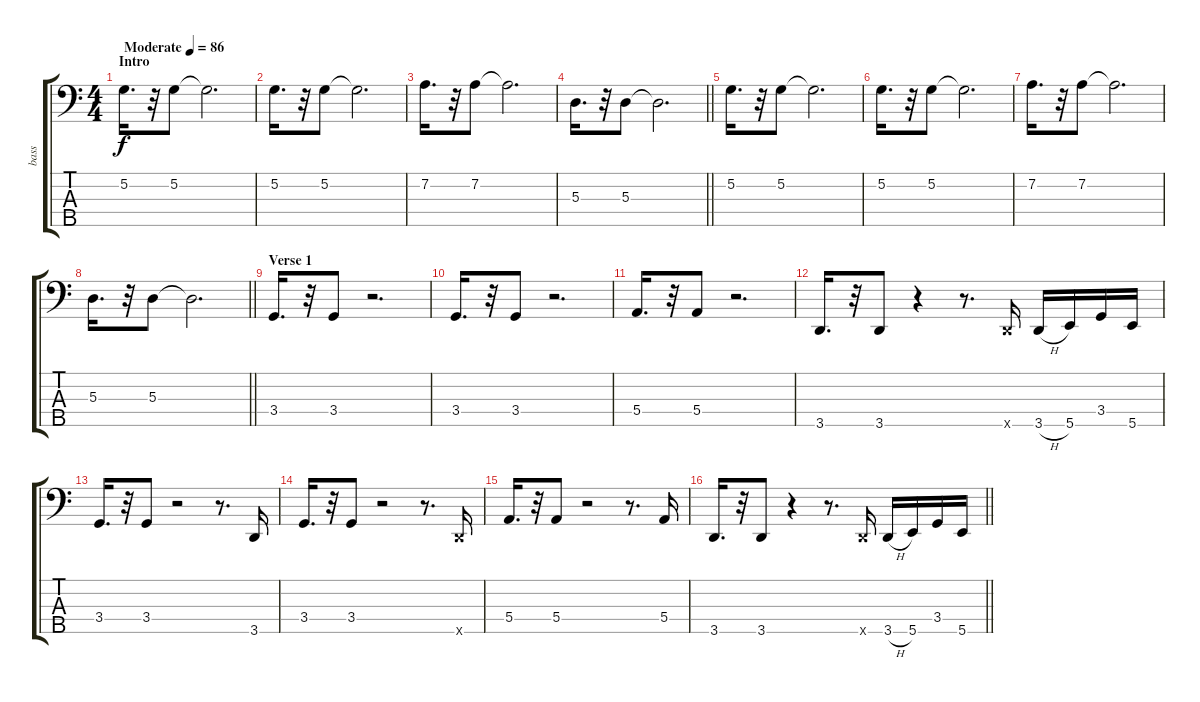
\track ("bass" "bass") {instrument electricbassfinger}
\staff {score tabs}
\tuning (G2 D2 A1 E1 B0) {hide}
\ts (4 4)
\section ("" "Intro")
\tempo (86 "Moderate")
\clef f4
\ks c
5.2.16{d dy f instrument electricbassfinger} r.32 5.2.8 5.2{t}.2{d} |
5.2.16{d} r.32 5.2.8 5.2{t}.2{d} |
7.2.16{d} r.32 7.2.8 7.2{t}.2{d} |
\barLineRight lightlight
5.3.16{d} r.32 5.3.8 5.3{t}.2{d} |
5.2.16{d} r.32 5.2.8 5.2{t}.2{d} |
5.2.16{d} r.32 5.2.8 5.2{t}.2{d} |
7.2.16{d} r.32 7.2.8 7.2{t}.2{d} |
\barLineRight lightlight
5.3.16{d} r.32 5.3.8 5.3{t}.2{d} |
\section ("" "Verse 1")
3.4.16{d} r.32 3.4.8 r.2{d} |
3.4.16{d} r.32 3.4.8 r.2{d} |
5.4.16{d} r.32 5.4.8 r.2{d} |
3.5.16{d} r.32 3.5.8 r.4 r.8{d} 3.5{x}.16 3.5{h}.16 5.5.16 3.4.16 5.5.16 |
3.4.16{d} r.32 3.4.8 r.2 r.8{d} 3.5.16 |
3.4.16{d} r.32 3.4.8 r.2 r.8{d} 3.5{x}.16 |
5.4.16{d} r.32 5.4.8 r.2 r.8{d} 5.4.16 |
\barLineRight lightlight
3.5.16{d} r.32 3.5.8 r.4 r.8{d} 3.5{x}.16 3.5{h}.16 5.5.16 3.4.16 5.5.16
